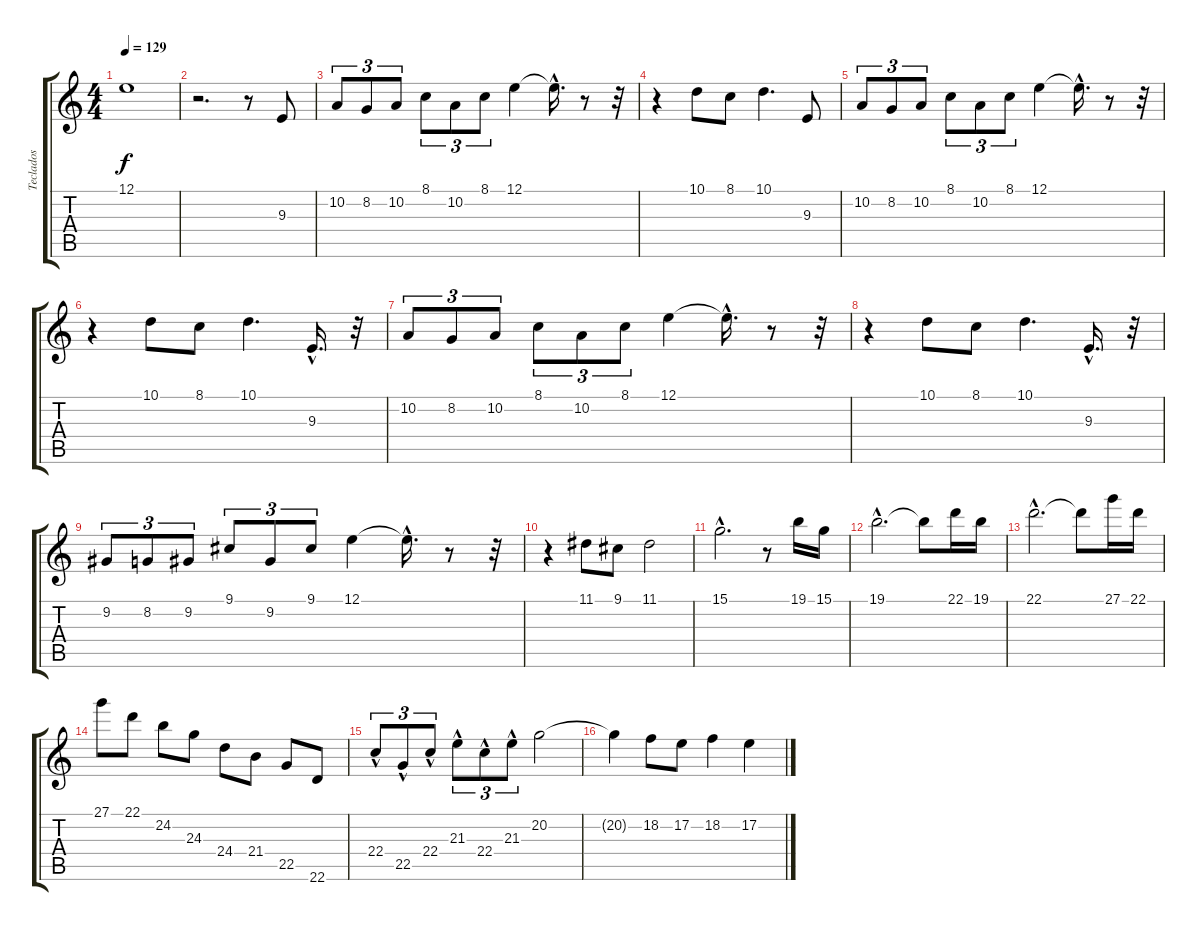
\track ("Teclados" "Teclados") {instrument lead2sawtooth}
\staff {score tabs}
\tuning (E4 B3 G3 D3 A2 E2) {hide}
\ts (4 4)
\tempo 129
\clef g2
\ks c
12.1.1{dy f} |
r.2{d} r.8 9.3.8 |
10.2.8{tu (3 2)} 8.2.8{tu (3 2)} 10.2.8{tu (3 2)} 8.1.8{tu (3 2)} 10.2.8{tu (3 2)} 8.1.8{tu (3 2)} 12.1.4 12.1{hac t}.16{d} r.8 r.32 |
r.4 10.1.8 8.1.8 10.1.4{d} 9.3.8 |
10.2.8{tu (3 2)} 8.2.8{tu (3 2)} 10.2.8{tu (3 2)} 8.1.8{tu (3 2)} 10.2.8{tu (3 2)} 8.1.8{tu (3 2)} 12.1.4 12.1{hac t}.16{d} r.8 r.32 |
r.4 10.1.8 8.1.8 10.1.4{d} 9.3{hac}.16{d} r.32 |
10.2.8{tu (3 2)} 8.2.8{tu (3 2)} 10.2.8{tu (3 2)} 8.1.8{tu (3 2)} 10.2.8{tu (3 2)} 8.1.8{tu (3 2)} 12.1.4 12.1{hac t}.16{d} r.8 r.32 |
r.4 10.1.8 8.1.8 10.1.4{d} 9.3{hac}.16{d} r.32 |
9.2.8{tu (3 2)} 8.2.8{tu (3 2)} 9.2.8{tu (3 2)} 9.1.8{tu (3 2)} 9.2.8{tu (3 2)} 9.1.8{tu (3 2)} 12.1.4 12.1{hac t}.16{d} r.8 r.32 |
r.4 11.1.8 9.1.8 11.1.2 |
15.1{hac}.2{d} r.8 19.1.16 15.1.16 |
19.1{hac}.2{d} 19.1{t}.8 22.1.16 19.1.16 |
22.1{hac}.2{d} 22.1{t}.8 27.1.16 22.1.16 |
27.1.8 22.1.8 24.2.8 24.3.8 24.4.8 21.4.8 22.5.8 22.6.8 |
22.4{hac}.8{tu (3 2)} 22.5{hac}.8{tu (3 2)} 22.4{hac}.8{tu (3 2)} 21.3{hac}.8{tu (3 2)} 22.4{hac}.8{tu (3 2)} 21.3{hac}.8{tu (3 2)} 20.2.2 |
20.2{t}.4 18.2.8 17.2.8 18.2.4 17.2.4
